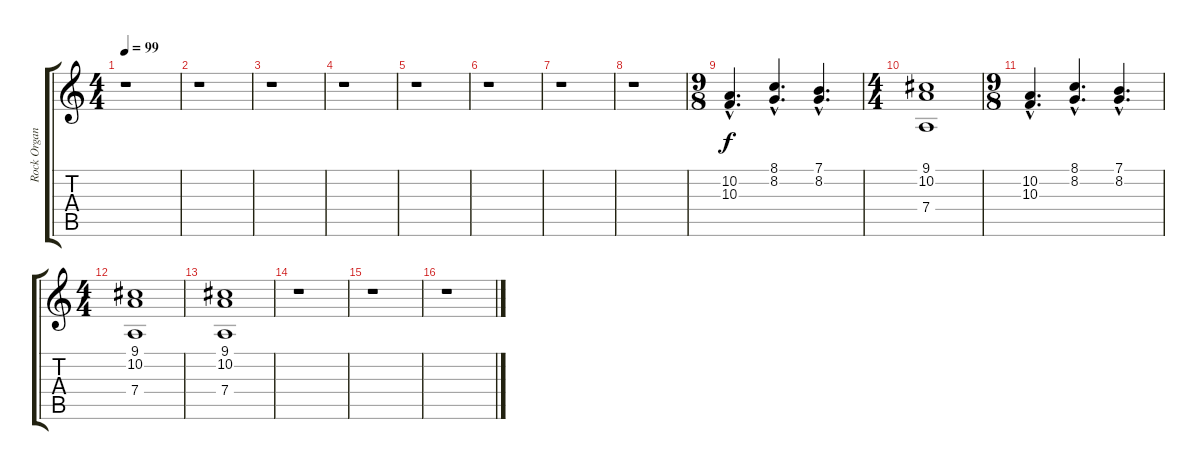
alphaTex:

\track ("Rock Organ" "Rock Organ") {instrument rockorgan}
\staff {score tabs}
\tuning (E4 B3 G3 D3 A2 E2) {hide}
\ts (4 4)
\tempo 99
\clef g2
\ks c
r.1{dy f} |
r.1 |
r.1 |
r.1 |
r.1 |
r.1 |
r.1 |
r.1 |
\ts (9 8)
(10.2{hac} 10.3{hac}).4{d} (8.1{hac} 8.2{hac}).4{d} (7.1{hac} 8.2{hac}).4{d} |
\ts (4 4)
(9.1 10.2 7.4).1 |
\ts (9 8)
(10.2{hac} 10.3{hac}).4{d} (8.1{hac} 8.2{hac}).4{d} (7.1{hac} 8.2{hac}).4{d} |
\ts (4 4)
(9.1 10.2 7.4).1 |
(9.1 10.2 7.4).1 |
r.1 |
r.1 |
r.1
